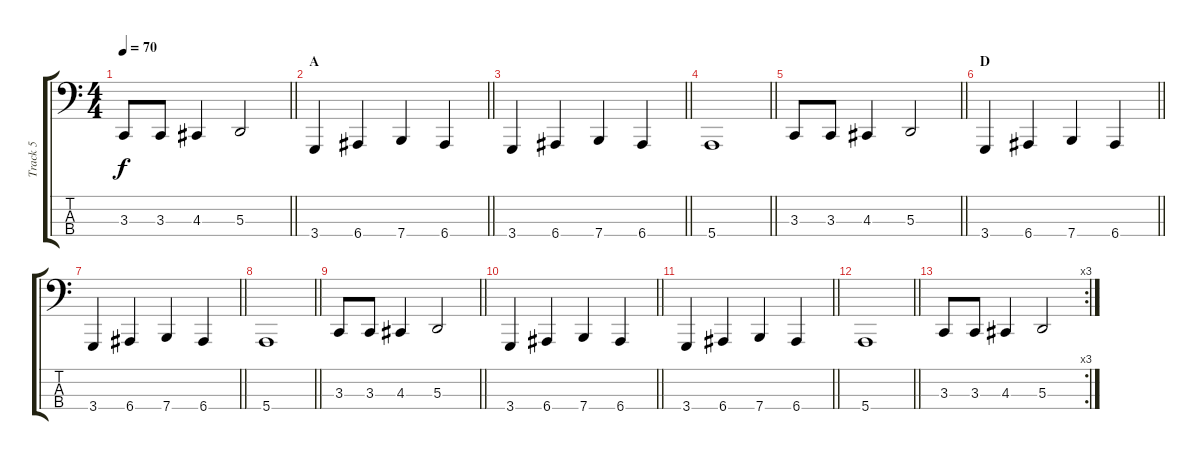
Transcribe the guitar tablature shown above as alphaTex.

\track ("Track 5" "Track 5") {instrument birdtweet}
\staff {score tabs}
\tuning (G2 D2 A1 E1) {hide}
\ts (4 4)
\tempo 70
\clef f4
\barLineRight lightlight
\ks c
3.3.8{dy f} 3.3.8 4.3.4 5.3.2 |
\section ("" "A")
\barLineRight lightlight
3.4.4 6.4.4 7.4.4 6.4.4 |
\barLineRight lightlight
3.4.4 6.4.4 7.4.4 6.4.4 |
\barLineRight lightlight
5.4.1 |
\barLineRight lightlight
3.3.8 3.3.8 4.3.4 5.3.2 |
\section ("" "D")
\barLineRight lightlight
3.4.4 6.4.4 7.4.4 6.4.4 |
\barLineRight lightlight
3.4.4 6.4.4 7.4.4 6.4.4 |
\barLineRight lightlight
5.4.1 |
\barLineRight lightlight
3.3.8 3.3.8 4.3.4 5.3.2 |
\barLineRight lightlight
3.4.4 6.4.4 7.4.4 6.4.4 |
\barLineRight lightlight
3.4.4 6.4.4 7.4.4 6.4.4 |
\barLineRight lightlight
5.4.1 |
\rc 3
3.3.8 3.3.8 4.3.4 5.3.2
